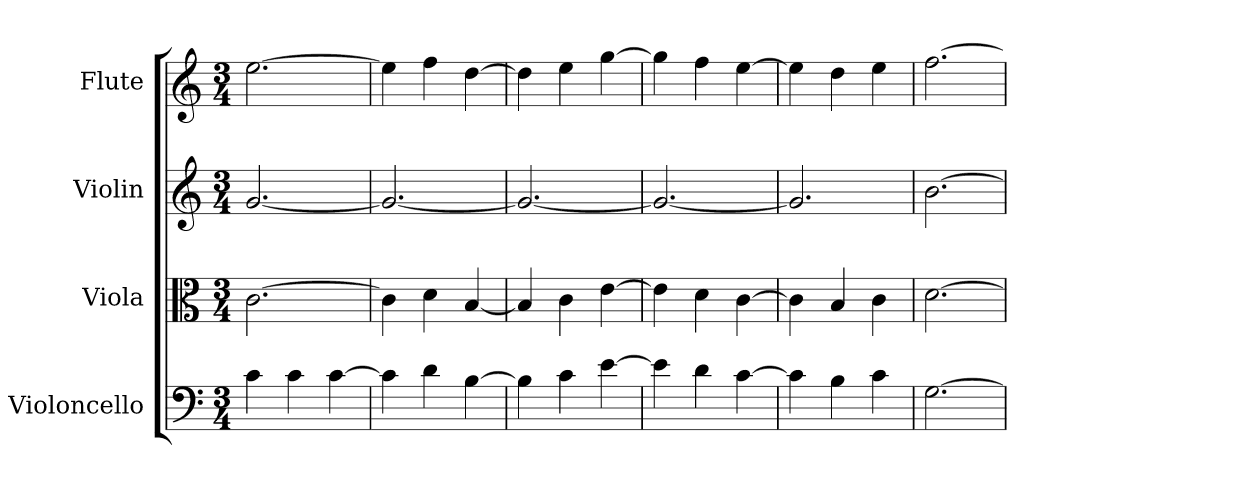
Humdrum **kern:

**kern	**kern	**kern	**kern
*part4	*part3	*part2	*part1
*staff4	*staff3	*staff2	*staff1
*I"Violoncello	*I"Viola	*I"Violin	*I"Flute
*I'Vc	*I'Vla	*I'Vln	*I'Fl
*clefF4	*clefC3	*	*
*k[]	*k[]	*k[]	*k[]
*C:	*C:	*C:	*C:
*M3/4	*M3/4	*M3/4	*M3/4
*MM118	*MM118	*MM118	*MM118
=	=	=	=
4c	[2.c	[2.g	[2.ee
4c	.	.	.
[4c	.	.	.
=2	=2	=2	=2
4c]	4c]	2.g_	4ee]
4d	4d	.	4ff
[4B	[4B	.	[4dd
=3	=3	=3	=3
4B]	4B]	2.g_	4dd]
4c	4c	.	4ee
[4e	[4e	.	[4gg
=4	=4	=4	=4
4e]	4e]	2.g_	4gg]
4d	4d	.	4ff
[4c	[4c	.	[4ee
=5	=5	=5	=5
4c]	4c]	2.g]	4ee]
4B	4B	.	4dd
4c	4c	.	4ee
=6	=6	=6	=6
[2.G	[2.d	[2.b	[2.ff
=	=	=	=
*-	*-	*-	*-
